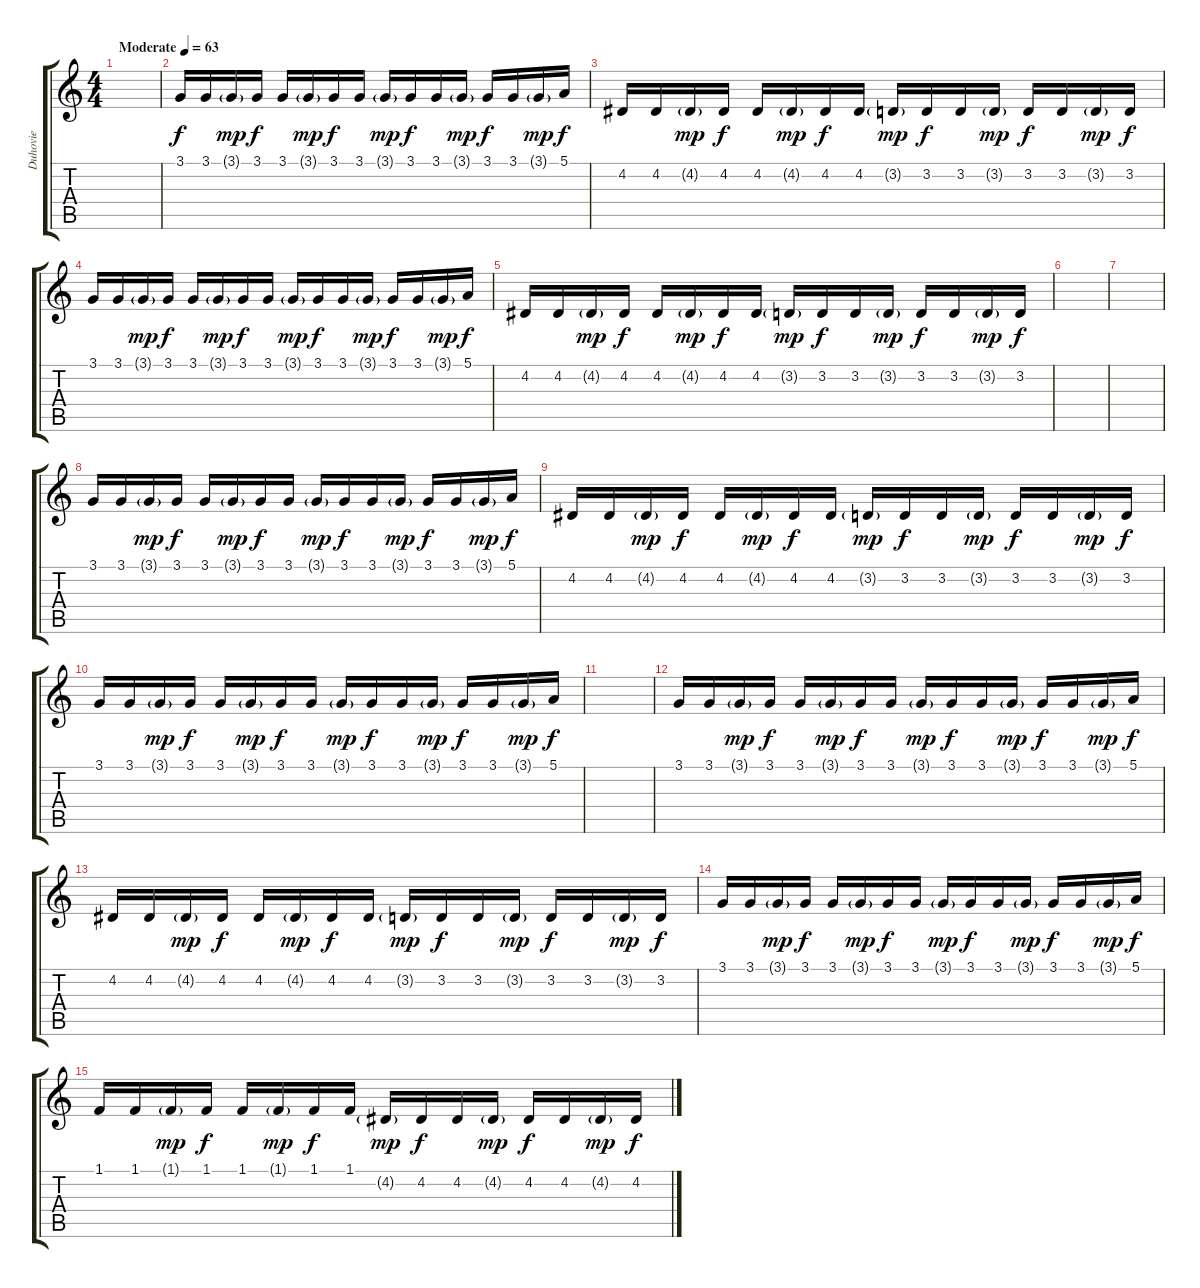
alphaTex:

\track ("Duhovie" "Duhovie") {instrument musicbox}
\staff {score tabs}
\tuning (E4 B3 G3 D3 A2 D2) {hide}
\ts (4 4)
\tempo (63 "Moderate")
\clef g2
\ks c
|
3.1.16 3.1.16 3.1{g}.16{dy mp} 3.1.16{dy f} 3.1.16 3.1{g}.16{dy mp} 3.1.16{dy f} 3.1.16 3.1{g}.16{dy mp} 3.1.16{dy f} 3.1.16 3.1{g}.16{dy mp} 3.1.16{dy f} 3.1.16 3.1{g}.16{dy mp} 5.1.16{dy f} |
4.2.16 4.2.16 4.2{g}.16{dy mp} 4.2.16{dy f} 4.2.16 4.2{g}.16{dy mp} 4.2.16{dy f} 4.2.16 3.2{g}.16{dy mp} 3.2.16{dy f} 3.2.16 3.2{g}.16{dy mp} 3.2.16{dy f} 3.2.16 3.2{g}.16{dy mp} 3.2.16{dy f} |
3.1.16 3.1.16 3.1{g}.16{dy mp} 3.1.16{dy f} 3.1.16 3.1{g}.16{dy mp} 3.1.16{dy f} 3.1.16 3.1{g}.16{dy mp} 3.1.16{dy f} 3.1.16 3.1{g}.16{dy mp} 3.1.16{dy f} 3.1.16 3.1{g}.16{dy mp} 5.1.16{dy f} |
4.2.16 4.2.16 4.2{g}.16{dy mp} 4.2.16{dy f} 4.2.16 4.2{g}.16{dy mp} 4.2.16{dy f} 4.2.16 3.2{g}.16{dy mp} 3.2.16{dy f} 3.2.16 3.2{g}.16{dy mp} 3.2.16{dy f} 3.2.16 3.2{g}.16{dy mp} 3.2.16{dy f} |
|
|
3.1.16{instrument musicbox} 3.1.16 3.1{g}.16{dy mp} 3.1.16{dy f} 3.1.16 3.1{g}.16{dy mp} 3.1.16{dy f} 3.1.16 3.1{g}.16{dy mp} 3.1.16{dy f} 3.1.16 3.1{g}.16{dy mp} 3.1.16{dy f} 3.1.16 3.1{g}.16{dy mp} 5.1.16{dy f} |
4.2.16 4.2.16 4.2{g}.16{dy mp} 4.2.16{dy f} 4.2.16 4.2{g}.16{dy mp} 4.2.16{dy f} 4.2.16 3.2{g}.16{dy mp} 3.2.16{dy f} 3.2.16 3.2{g}.16{dy mp} 3.2.16{dy f} 3.2.16 3.2{g}.16{dy mp} 3.2.16{dy f} |
3.1.16{instrument musicbox} 3.1.16 3.1{g}.16{dy mp} 3.1.16{dy f} 3.1.16 3.1{g}.16{dy mp} 3.1.16{dy f} 3.1.16 3.1{g}.16{dy mp} 3.1.16{dy f} 3.1.16 3.1{g}.16{dy mp} 3.1.16{dy f} 3.1.16 3.1{g}.16{dy mp} 5.1.16{dy f} |
|
3.1.16{instrument musicbox} 3.1.16 3.1{g}.16{dy mp} 3.1.16{dy f} 3.1.16 3.1{g}.16{dy mp} 3.1.16{dy f} 3.1.16 3.1{g}.16{dy mp} 3.1.16{dy f} 3.1.16 3.1{g}.16{dy mp} 3.1.16{dy f} 3.1.16 3.1{g}.16{dy mp} 5.1.16{dy f} |
4.2.16 4.2.16 4.2{g}.16{dy mp} 4.2.16{dy f} 4.2.16 4.2{g}.16{dy mp} 4.2.16{dy f} 4.2.16 3.2{g}.16{dy mp} 3.2.16{dy f} 3.2.16 3.2{g}.16{dy mp} 3.2.16{dy f} 3.2.16 3.2{g}.16{dy mp} 3.2.16{dy f} |
3.1.16{instrument musicbox} 3.1.16 3.1{g}.16{dy mp} 3.1.16{dy f} 3.1.16 3.1{g}.16{dy mp} 3.1.16{dy f} 3.1.16 3.1{g}.16{dy mp} 3.1.16{dy f} 3.1.16 3.1{g}.16{dy mp} 3.1.16{dy f} 3.1.16 3.1{g}.16{dy mp} 5.1.16{dy f} |
1.1.16{instrument musicbox} 1.1.16 1.1{g}.16{dy mp} 1.1.16{dy f} 1.1.16 1.1{g}.16{dy mp} 1.1.16{dy f} 1.1.16 4.2{g}.16{dy mp} 4.2.16{dy f} 4.2.16 4.2{g}.16{dy mp} 4.2.16{dy f} 4.2.16 4.2{g}.16{dy mp} 4.2.16{dy f}
